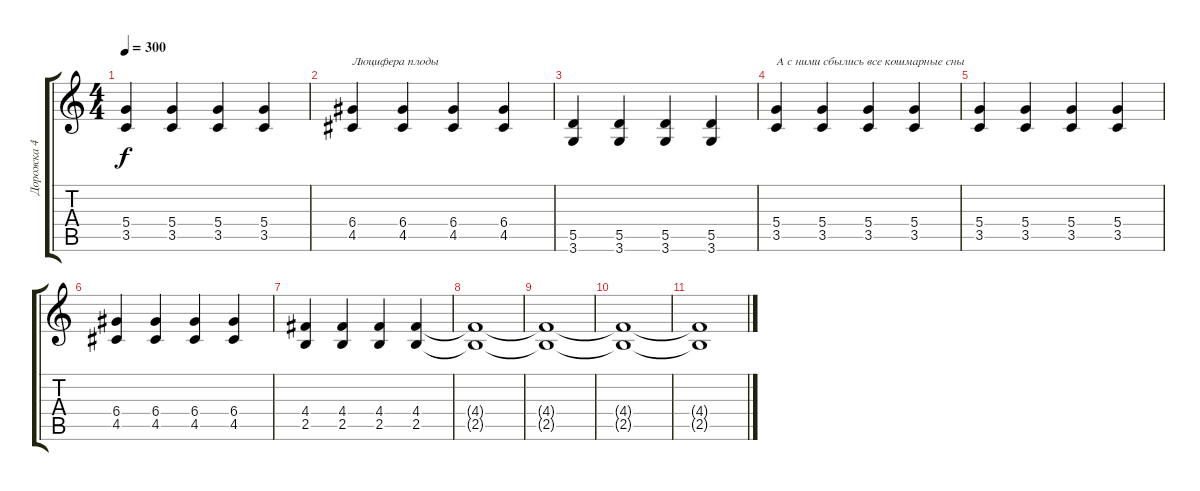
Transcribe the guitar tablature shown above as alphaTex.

\track ("Дорожка 4" "Дорожка 4") {instrument overdrivenguitar}
\staff {score tabs}
\tuning (E4 B3 G3 D3 A2 E2) {hide}
\ts (4 4)
\tempo 300
\clef g2
\ks c
(5.4 3.5).4{dy f} (5.4 3.5).4 (5.4 3.5).4 (5.4 3.5).4 |
(6.4 4.5).4{txt "Люцифера плоды"} (6.4 4.5).4 (6.4 4.5).4 (6.4 4.5).4 |
(5.5 3.6).4 (5.5 3.6).4 (5.5 3.6).4 (5.5 3.6).4 |
(5.4 3.5).4{txt "А с ними сбылись все кошмарные сны"} (5.4 3.5).4 (5.4 3.5).4 (5.4 3.5).4 |
(5.4 3.5).4 (5.4 3.5).4 (5.4 3.5).4 (5.4 3.5).4 |
(6.4 4.5).4 (6.4 4.5).4 (6.4 4.5).4 (6.4 4.5).4 |
(4.4 2.5).4 (4.4 2.5).4 (4.4 2.5).4 (4.4 2.5).4 |
(4.4{t} 2.5{t}).1 |
(4.4{t} 2.5{t}).1 |
(4.4{t} 2.5{t}).1 |
(4.4{t} 2.5{t}).1
